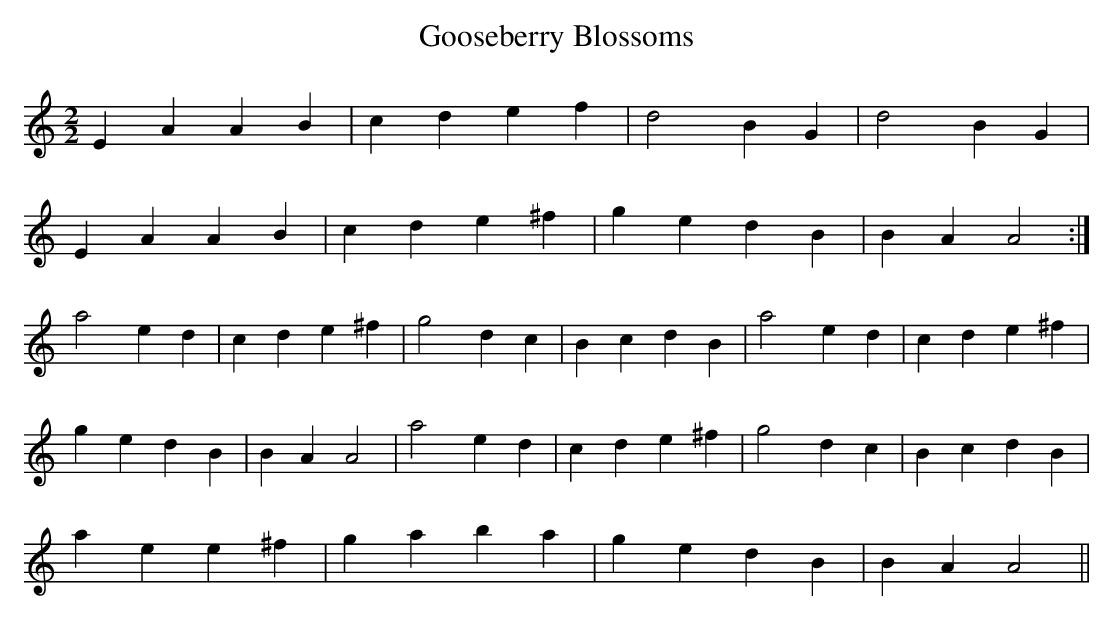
X:1
T:Gooseberry Blossoms
M:2/2
L:1/8
K:A Minor
E2A2A2B2|c2d2e2f2|d4B2G2|d4B2G2|
E2A2A2B2|c2d2e2^f2|g2e2d2B2|B2A2A4:|
a4e2d2|c2d2e2^f2|g4 d2c2|B2c2d2B2|a4 e2d2|c2d2e2^f2|
g2e2d2B2|B2A2A4|a4e2d2|c2d2e2^f2|g4d2c2|B2c2d2B2|
a2e2e2^f2|g2a2b2a2|g2e2d2B2|B2A2A4||
